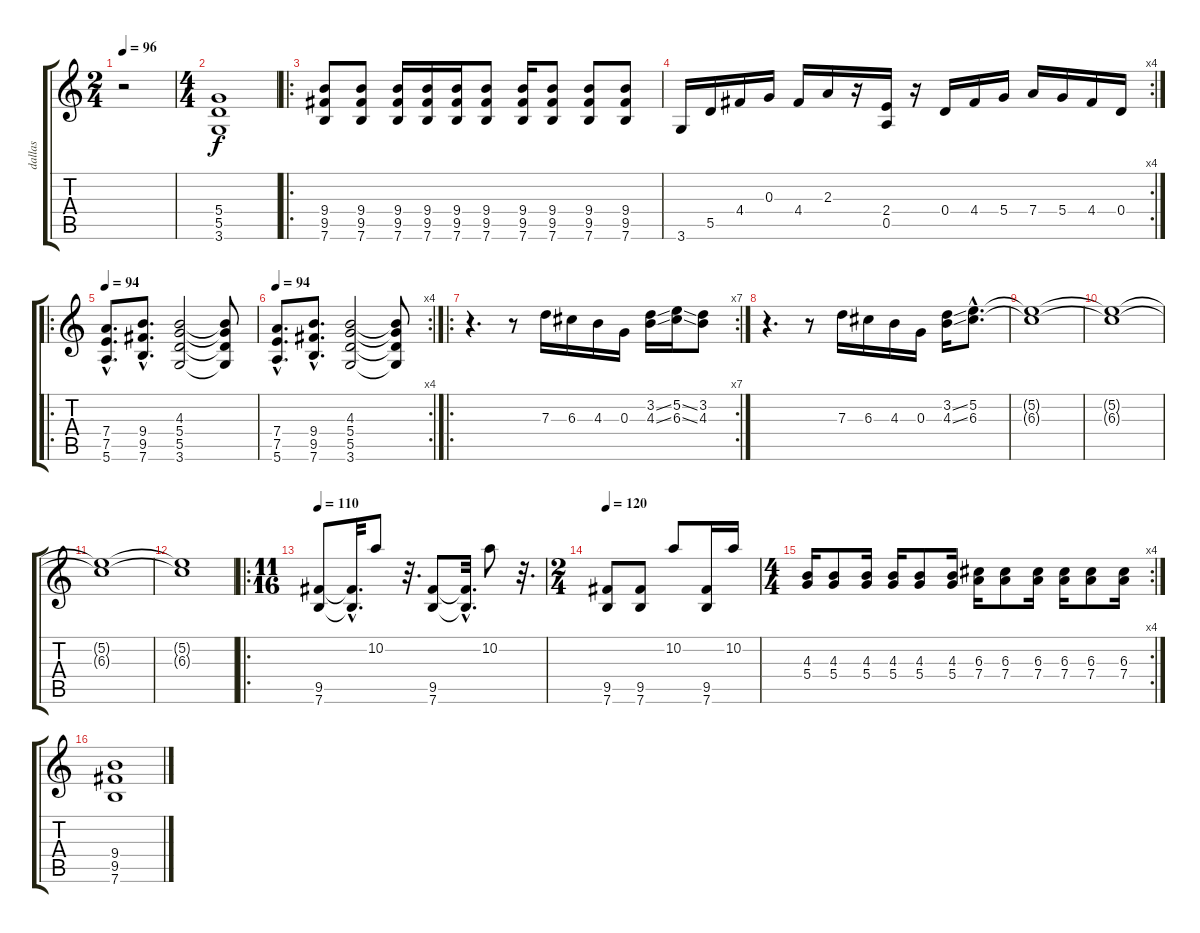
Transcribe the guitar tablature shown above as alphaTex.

\track ("dallas" "dallas") {instrument distortionguitar}
\staff {score tabs}
\tuning (E4 B3 G3 D3 A2 E2) {hide}
\ts (2 4)
\tempo 96
\clef g2
\ks c
r.2{dy f instrument distortionguitar} |
\ts (4 4)
(5.4 5.5 3.6).1 |
\ro
(9.4 9.5 7.6).8 (9.4 9.5 7.6).8 (9.4 9.5 7.6).16 (9.4 9.5 7.6).16 (9.4 9.5 7.6).16 (9.4 9.5 7.6).8 (9.4 9.5 7.6).16 (9.4 9.5 7.6).8 (9.4 9.5 7.6).8 (9.4 9.5 7.6).8 |
\rc 4
3.6.16 5.5.16 4.4.16 0.3.16 4.4.16 2.3.16 r.16 (2.4 0.5).16 r.16 0.4.16 4.4.16 5.4.16 7.4.16 5.4.16 4.4.16 0.4.16 |
\ro
\tempo 94
(7.4{hac} 7.5{hac} 5.6{hac}).8{d} (9.4{hac} 9.5{hac} 7.6{hac}).8{d} (4.3 5.4 5.5 3.6).2 (4.3{t} 5.4{t} 5.5{t} 3.6{t}).8 |
\rc 4
\tempo 94
(7.4{hac} 7.5{hac} 5.6{hac}).8{d} (9.4{hac} 9.5{hac} 7.6{hac}).8{d} (4.3 5.4 5.5 3.6).2 (4.3{t} 5.4{t} 5.5{t} 3.6{t}).8 |
\ro
\rc 7
r.4{d} r.8 7.3.16 6.3.16 4.3.16 0.3.16 (3.2{ss} 4.3{ss}).16 (5.2{ss} 6.3{ss}).16 (3.2 4.3).8 |
r.4{d} r.8 7.3.16 6.3.16 4.3.16 0.3.16 (3.2{ss} 4.3{ss}).16 (5.2{hac} 6.3{hac}).8{d} |
(5.2{t} 6.3{t}).1 |
(5.2{t} 6.3{t}).1{volume 8} |
(5.2{t} 6.3{t}).1 |
(5.2{t} 6.3{t}).1{volume 4} |
\ro
\ts (11 16)
\tempo 110
(9.5 7.6).8 (9.5{hac t} 7.6{hac t}).32{d} 10.2.8 r.32{d} (9.5 7.6).8 (9.5{hac t} 7.6{hac t}).32{d} 10.2.8 r.32{d} |
\ts (2 4)
\tempo 120
(9.5 7.6).8 (9.5 7.6).8 10.2.8 (9.5 7.6).16 10.2.16 |
\rc 4
\ts (4 4)
(4.3 5.4).16 (4.3 5.4).8 (4.3 5.4).16 (4.3 5.4).16 (4.3 5.4).8 (4.3 5.4).16 (6.3 7.4).16 (6.3 7.4).8 (6.3 7.4).16 (6.3 7.4).16 (6.3 7.4).8 (6.3 7.4).16 |
(9.4 9.5 7.6).1
